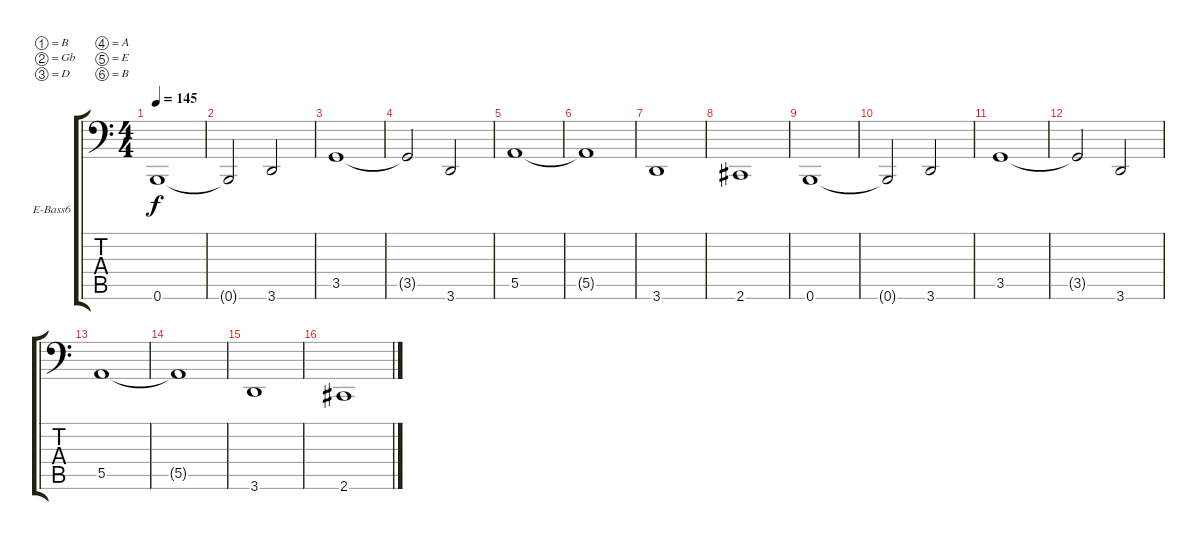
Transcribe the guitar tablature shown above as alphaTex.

\bracketExtendMode groupsimilarinstruments
\firstSystemTrackNameOrientation horizontal
\otherSystemsTrackNameOrientation horizontal
\track ("TED LUNDSTROM" "E-Bass6") {instrument electricbasspick}
\staff {score tabs}
\tuning (B2 Gb2 D2 A1 E1 B0)
\ts (4 4)
\tempo 145
\clef f4
\ks c
0.6.1{dy f} |
0.6{t}.2 3.6.2 |
3.5.1 |
3.5{t}.2 3.6.2 |
5.5.1 |
5.5{t}.1 |
3.6.1 |
2.6.1 |
0.6.1 |
0.6{t}.2 3.6.2 |
3.5.1 |
3.5{t}.2 3.6.2 |
5.5.1 |
5.5{t}.1 |
3.6.1 |
2.6.1
